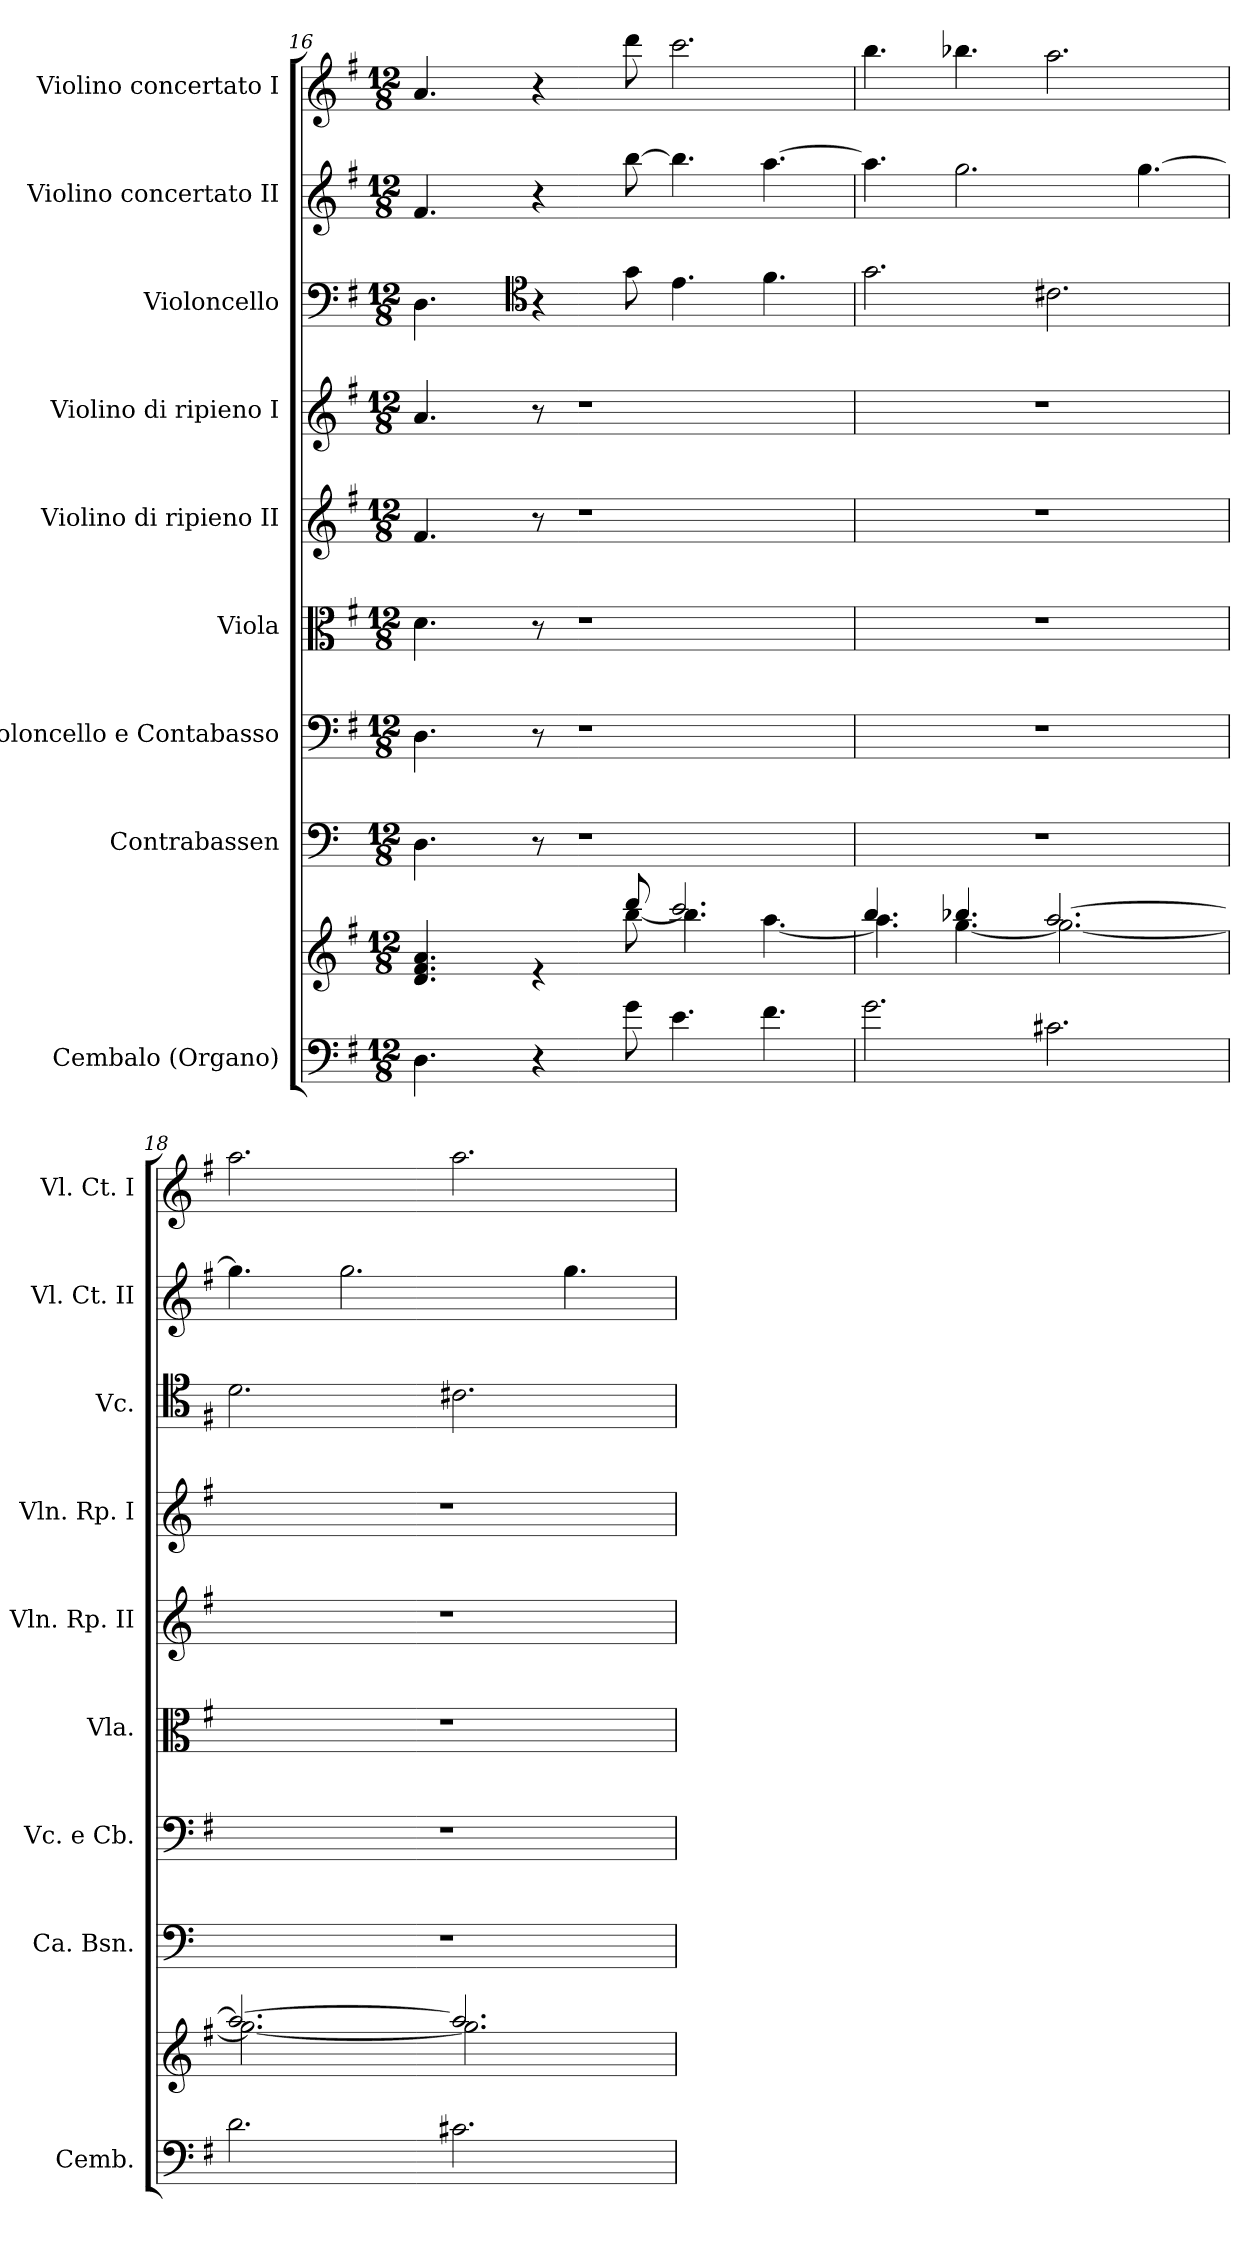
**kern	**kern	**kern	**kern	**kern	**kern	**kern	**kern	**kern	**kern
*part9	*part9	*part8	*part7	*part6	*part5	*part4	*part3	*part2	*part1
*staff10	*staff9	*staff8	*staff7	*staff6	*staff5	*staff4	*staff3	*staff2	*staff1
*I"Cembalo (Organo)	*	*I"Contrabassen	*I"Violoncello e Contabasso	*I"Viola	*I"Violino di ripieno II	*I"Violino di ripieno I	*I"Violoncello	*I"Violino concertato II	*I"Violino concertato I
*I'Cemb.	*	*I'Ca. Bsn.	*I'Vc. e Cb.	*I'Vla.	*I'Vln. Rp. II	*I'Vln. Rp. I	*I'Vc.	*I'Vl. Ct. II	*I'Vl. Ct. I
*clefF4	*clefG2	*clefF4	*clefF4	*clefC3	*clefG2	*clefG2	*clefF4	*clefG2	*clefG2
*	*	*ITrd7c12	*	*	*	*	*	*	*
*k[f#]	*k[f#]	*k[]	*k[f#]	*k[f#]	*k[f#]	*k[f#]	*k[f#]	*k[f#]	*k[f#]
*M12/8	*M12/8	*M12/8	*M12/8	*M12/8	*M12/8	*M12/8	*M12/8	*M12/8	*M12/8
=16	=16	=16	=16	=16	=16	=16	=16	=16	=16
*	*^	*	*	*	*	*	*	*	*
4.D\	4.d/ 4.f#/ 4.a/	8ryy	4.DD\	4.D\	4.d\	4.f#/	4.a/	4.D\	4.f#/	4.a/
*	*v	*v	*	*	*	*	*	*	*	*
*	*	*	*	*	*	*	*clefC4	*	*
4r	4re	8r	8r	8r	8r	8r	4r	4r	4r
.	.	1r	1r	1r	1r	1r	.	.	.
*	*^	*	*	*	*	*	*	*	*
8g\	8ddd/	[8bb\	.	.	.	.	.	8g\	[8bb\	8ddd\
4.e\	2.ccc/	4.bb\]	.	.	.	.	.	4.e\	4.bb\]	2.ccc\
4.f#\	.	[4.aa\	.	.	.	.	.	4.f#\	[4.aa\	.
=17	=17	=17	=17	=17	=17	=17	=17	=17	=17	=17
2.g\	4.bb/	4.aa\]	1.r	1.r	1.r	1.r	1.r	2.g\	4.aa\]	4.bb\
.	4.bb-X/	[4.gg\	.	.	.	.	.	.	2.gg\	4.bb-X\
2.c#X\	[2.aa/	2.gg\_	.	.	.	.	.	2.c#X\	.	2.aa\
.	.	.	.	.	.	.	.	.	[4.gg\	.
=18	=18	=18	=18	=18	=18	=18	=18	=18	=18	=18
2.d\	2.aa/_	2.gg\_	1.r	1.r	1.r	1.r	1.r	2.d\	4.gg\]	2.aa\
.	.	.	.	.	.	.	.	.	2.gg\	.
2.c#X\	2.aa/]	2.gg\]	.	.	.	.	.	2.c#X\	.	2.aa\
.	.	.	.	.	.	.	.	.	4.gg\	.
*	*v	*v	*	*	*	*	*	*	*	*
=	=	=	=	=	=	=	=	=	=
*-	*-	*-	*-	*-	*-	*-	*-	*-	*-
